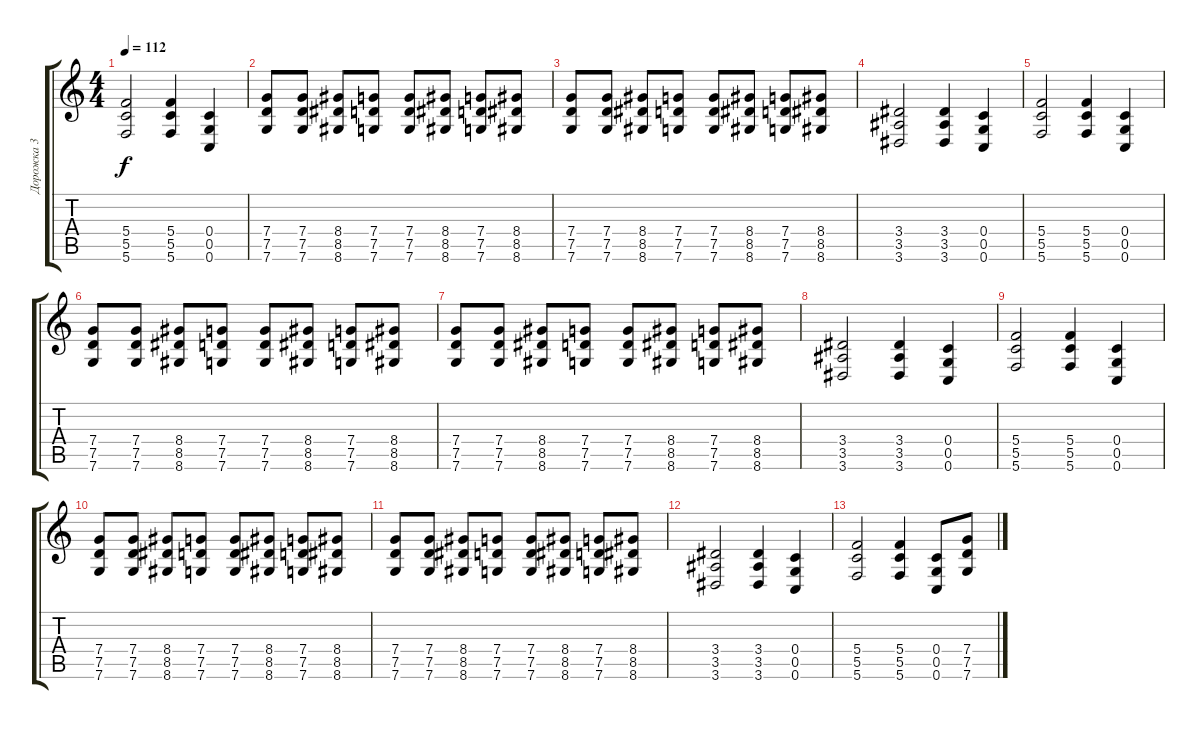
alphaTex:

\track ("Дорожка 3" "Дорожка 3") {instrument distortionguitar}
\staff {score tabs}
\tuning (D4 A3 F3 C3 G2 C2) {hide}
\ts (4 4)
\tempo 112
\clef g2
\ks c
(5.4 5.5 5.6).2{dy f} (5.4 5.5 5.6).4 (0.4 0.5 0.6).4 |
(7.4 7.5 7.6).8 (7.4 7.5 7.6).8 (8.4 8.5 8.6).8 (7.4 7.5 7.6).8 (7.4 7.5 7.6).8 (8.4 8.5 8.6).8 (7.4 7.5 7.6).8 (8.4 8.5 8.6).8 |
(7.4 7.5 7.6).8 (7.4 7.5 7.6).8 (8.4 8.5 8.6).8 (7.4 7.5 7.6).8 (7.4 7.5 7.6).8 (8.4 8.5 8.6).8 (7.4 7.5 7.6).8 (8.4 8.5 8.6).8 |
(3.4 3.5 3.6).2 (3.4 3.5 3.6).4 (0.4 0.5 0.6).4 |
(5.4 5.5 5.6).2 (5.4 5.5 5.6).4 (0.4 0.5 0.6).4 |
(7.4 7.5 7.6).8 (7.4 7.5 7.6).8 (8.4 8.5 8.6).8 (7.4 7.5 7.6).8 (7.4 7.5 7.6).8 (8.4 8.5 8.6).8 (7.4 7.5 7.6).8 (8.4 8.5 8.6).8 |
(7.4 7.5 7.6).8 (7.4 7.5 7.6).8 (8.4 8.5 8.6).8 (7.4 7.5 7.6).8 (7.4 7.5 7.6).8 (8.4 8.5 8.6).8 (7.4 7.5 7.6).8 (8.4 8.5 8.6).8 |
(3.4 3.5 3.6).2 (3.4 3.5 3.6).4 (0.4 0.5 0.6).4 |
(5.4 5.5 5.6).2 (5.4 5.5 5.6).4 (0.4 0.5 0.6).4 |
(7.4 7.5 7.6).8 (7.4 7.5 7.6).8 (8.4 8.5 8.6).8 (7.4 7.5 7.6).8 (7.4 7.5 7.6).8 (8.4 8.5 8.6).8 (7.4 7.5 7.6).8 (8.4 8.5 8.6).8 |
(7.4 7.5 7.6).8 (7.4 7.5 7.6).8 (8.4 8.5 8.6).8 (7.4 7.5 7.6).8 (7.4 7.5 7.6).8 (8.4 8.5 8.6).8 (7.4 7.5 7.6).8 (8.4 8.5 8.6).8 |
(3.4 3.5 3.6).2 (3.4 3.5 3.6).4 (0.4 0.5 0.6).4 |
(5.4 5.5 5.6).2 (5.4 5.5 5.6).4 (0.4 0.5 0.6).8 (7.4 7.5 7.6).8
